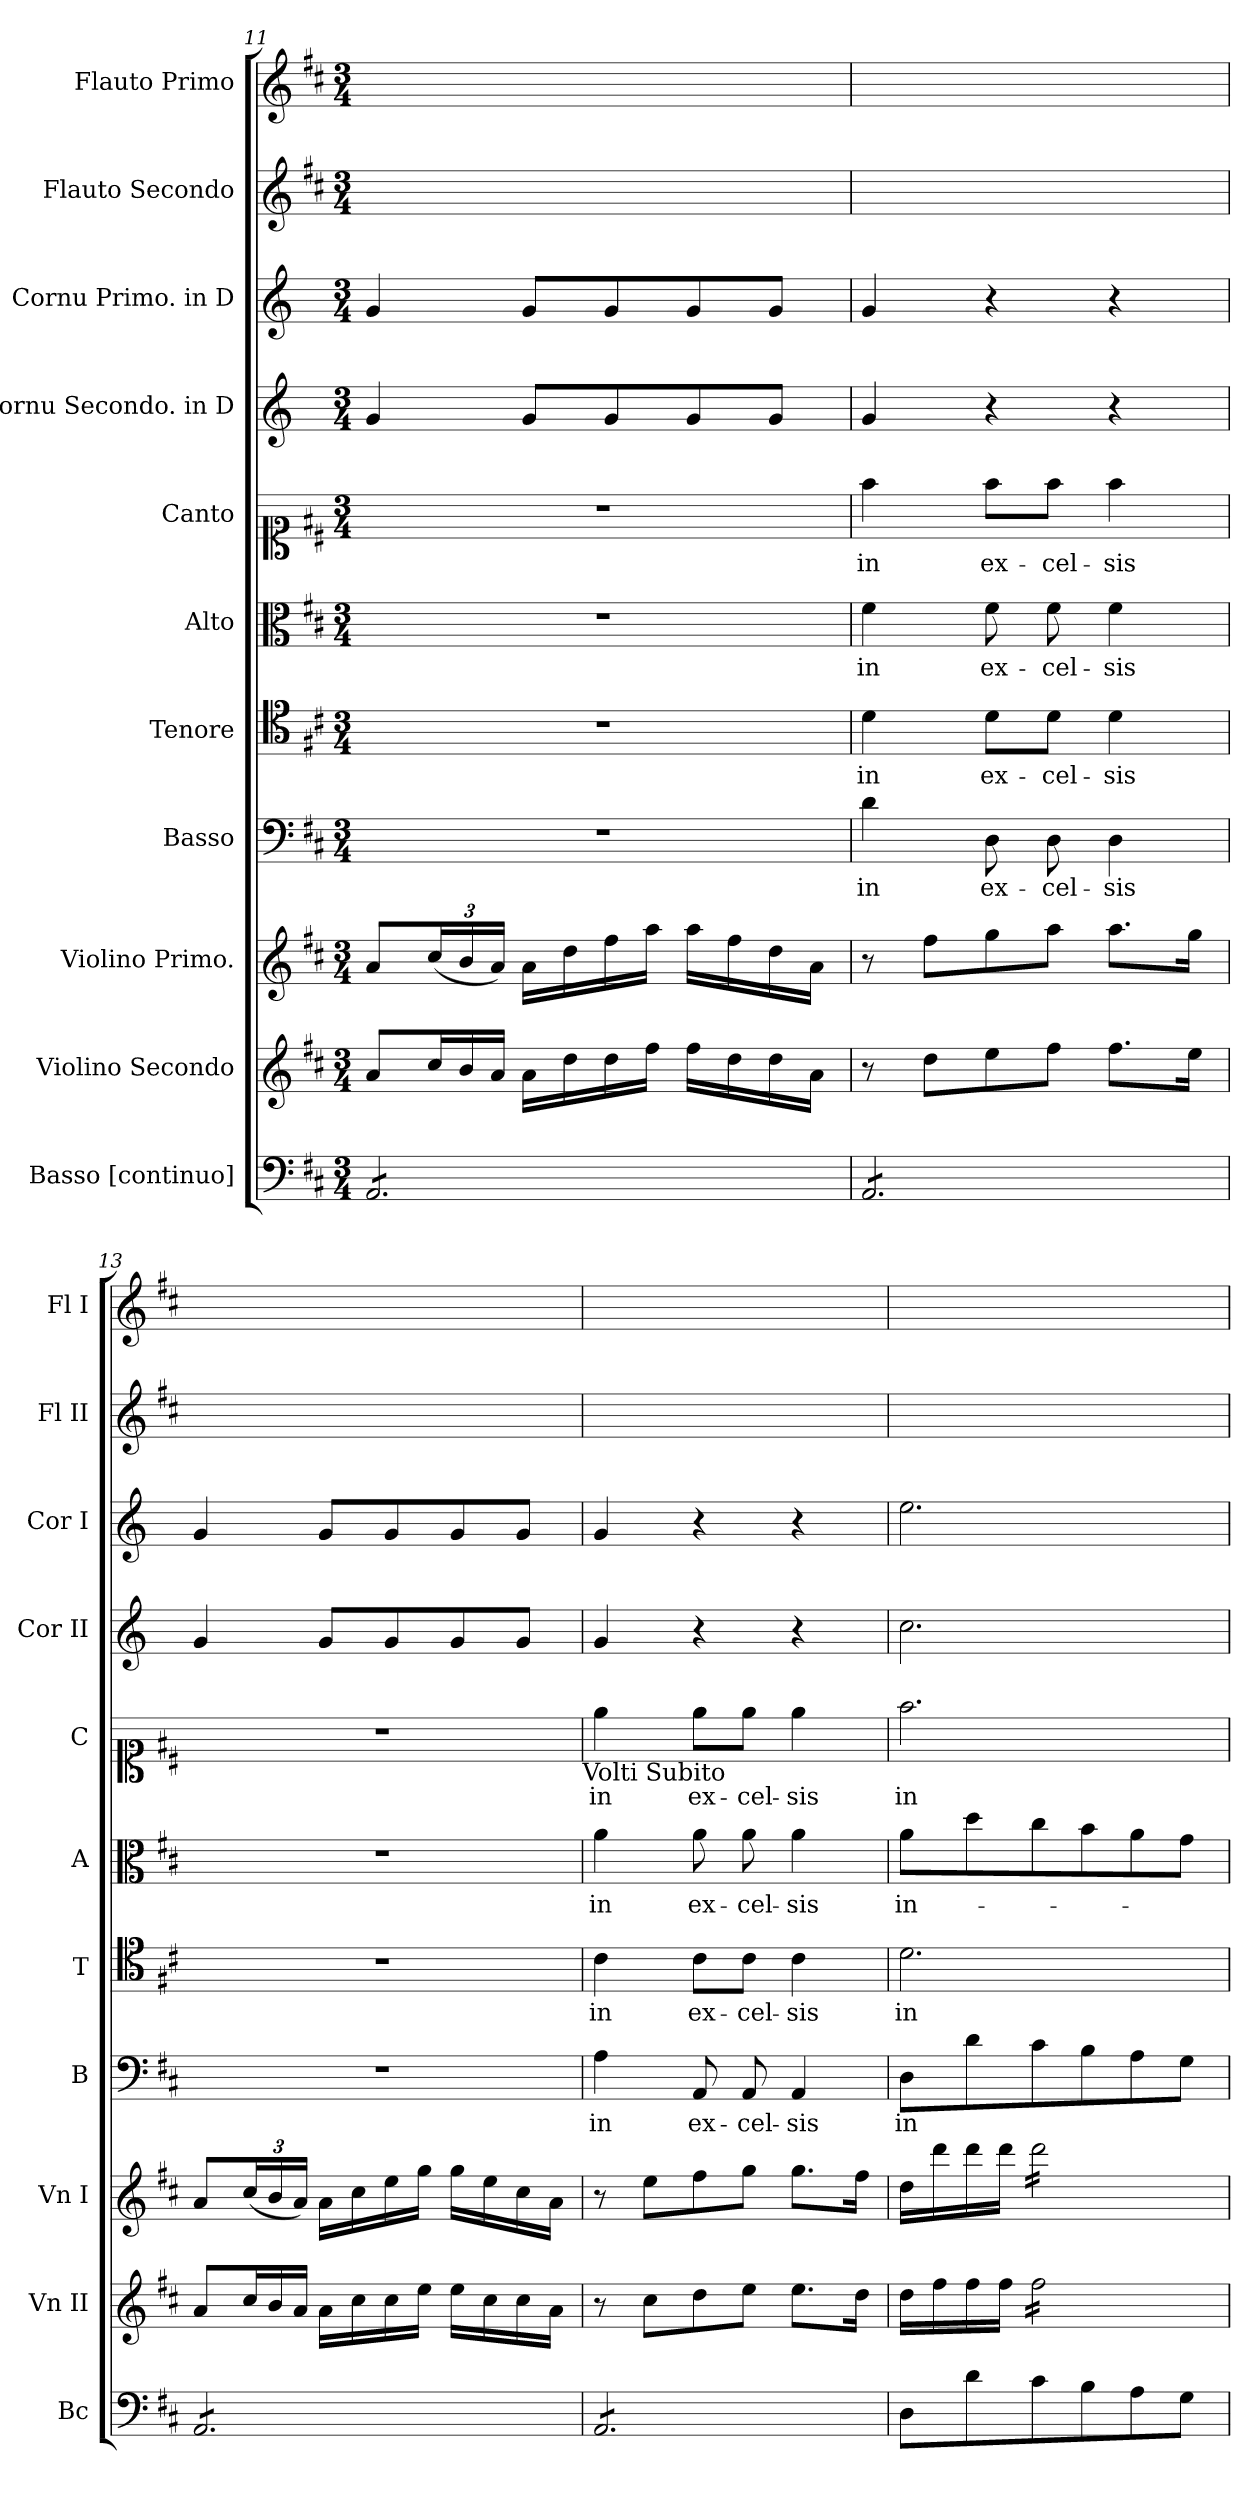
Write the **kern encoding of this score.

**kern	**kern	**kern	**kern	**text	**kern	**text	**kern	**text	**kern	**text	**kern	**kern	**kern	**kern
*part11	*part10	*part9	*part8	*part8	*part7	*part7	*part6	*part6	*part5	*part5	*part4	*part3	*part2	*part1
*staff11	*staff10	*staff9	*staff8	*staff8	*staff7	*staff7	*staff6	*staff6	*staff5	*staff5	*staff4	*staff3	*staff2	*staff1
*I"Basso [continuo]	*I"Violino Secondo	*I"Violino Primo.	*I"Basso	*	*I"Tenore	*	*I"Alto	*	*I"Canto	*	*I"Cornu Secondo. in D	*I"Cornu Primo. in D	*I"Flauto Secondo	*I"Flauto Primo
*I'Bc	*I'Vn II	*I'Vn I	*I'B	*	*I'T	*	*I'A	*	*I'C	*	*I'Cor II	*I'Cor I	*I'Fl II	*I'Fl I
*clefF4	*clefG2	*clefG2	*clefF4	*	*clefC4	*	*clefC3	*	*clefC1	*	*clefG2	*clefG2	*clefG2	*clefG2
*	*	*	*	*	*	*	*	*	*	*	*ITrd-1c-2	*ITrd-1c-2	*	*
*k[f#c#]	*k[f#c#]	*k[f#c#]	*k[f#c#]	*	*k[f#c#]	*	*k[f#c#]	*	*k[f#c#]	*	*k[f#c#]	*k[f#c#]	*k[f#c#]	*k[f#c#]
*M3/4	*M3/4	*M3/4	*M3/4	*	*M3/4	*	*M3/4	*	*M3/4	*	*M3/4	*M3/4	*M3/4	*M3/4
=11	=11	=11	=11	=11	=11	=11	=11	=11	=11	=11	=11	=11	=11	=11
*tremolo	*	*	*	*	*	*	*	*	*	*	*	*	*	*
8AA/L	8a/L	8a/L	2.r	.	2.r	.	2.r	.	2.r	.	4a/	4a/	2.ryy	2.ryy
*	*Xtuplet	*	*	*	*	*	*	*	*	*	*	*	*	*
8AA/	24cc#/L	(24cc#/L	.	.	.	.	.	.	.	.	.	.	.	.
.	24b/	24b/	.	.	.	.	.	.	.	.	.	.	.	.
.	24a/JJ	24a/JJ)	.	.	.	.	.	.	.	.	.	.	.	.
8AA/	16a\LL	16a\LL	.	.	.	.	.	.	.	.	8a/L	8a/L	.	.
.	16dd\	16dd\	.	.	.	.	.	.	.	.	.	.	.	.
8AA/	16dd\	16ff#\	.	.	.	.	.	.	.	.	8a/	8a/	.	.
.	16ff#\JJ	16aa\JJ	.	.	.	.	.	.	.	.	.	.	.	.
8AA/	16ff#\LL	16aa\LL	.	.	.	.	.	.	.	.	8a/	8a/	.	.
.	16dd\	16ff#\	.	.	.	.	.	.	.	.	.	.	.	.
8AA/J	16dd\	16dd\	.	.	.	.	.	.	.	.	8a/J	8a/J	.	.
.	16a\JJ	16a\JJ	.	.	.	.	.	.	.	.	.	.	.	.
=12	=12	=12	=12	=12	=12	=12	=12	=12	=12	=12	=12	=12	=12	=12
8AA/L	8r	8r	4d\	in	4d\	in	4f#\	in	4ff#\	in	4a/	4a/	2.ryy	2.ryy
8AA/	8dd\L	8ff#\L	.	.	.	.	.	.	.	.	.	.	.	.
8AA/	8ee\	8gg\	8D\	ex-	8d\L	ex-	8f#\	ex-	8ff#\L	ex-	4r	4r	.	.
8AA/	8ff#\J	8aa\J	8D\	-cel-	8d\J	-cel-	8f#\	-cel-	8ff#\J	-cel-	.	.	.	.
8AA/	8.ff#\L	8.aa\L	4D\	-sis	4d\	-sis	4f#\	-sis	4ff#\	-sis	4r	4r	.	.
8AA/J	.	.	.	.	.	.	.	.	.	.	.	.	.	.
.	16ee\Jk	16gg\Jk	.	.	.	.	.	.	.	.	.	.	.	.
=13	=13	=13	=13	=13	=13	=13	=13	=13	=13	=13	=13	=13	=13	=13
8AA/L	8a/L	8a/L	2.r	.	2.r	.	2.r	.	2.r	.	4a/	4a/	2.ryy	2.ryy
8AA/	24cc#/L	(24cc#/L	.	.	.	.	.	.	.	.	.	.	.	.
.	24b/	24b/	.	.	.	.	.	.	.	.	.	.	.	.
.	24a/JJ	24a/JJ)	.	.	.	.	.	.	.	.	.	.	.	.
8AA/	16a\LL	16a\LL	.	.	.	.	.	.	.	.	8a/L	8a/L	.	.
.	16cc#\	16cc#\	.	.	.	.	.	.	.	.	.	.	.	.
8AA/	16cc#\	16ee\	.	.	.	.	.	.	.	.	8a/	8a/	.	.
.	16ee\JJ	16gg\JJ	.	.	.	.	.	.	.	.	.	.	.	.
8AA/	16ee\LL	16gg\LL	.	.	.	.	.	.	.	.	8a/	8a/	.	.
.	16cc#\	16ee\	.	.	.	.	.	.	.	.	.	.	.	.
8AA/J	16cc#\	16cc#\	.	.	.	.	.	.	.	.	8a/J	8a/J	.	.
.	16a\JJ	16a\JJ	.	.	.	.	.	.	.	.	.	.	.	.
!	!	!	!	!	!	!	!	!	!LO:TX:b:t=Volti Subito	!	!	!	!	!
=14	=14	=14	=14	=14	=14	=14	=14	=14	=14	=14	=14	=14	=14	=14
8AA/L	8r	8r	4A\	in	4c#\	in	4a\	in	4ee\	in	4a/	4a/	2.ryy	2.ryy
8AA/	8cc#\L	8ee\L	.	.	.	.	.	.	.	.	.	.	.	.
8AA/	8dd\	8ff#\	8AA/	ex-	8c#\L	ex-	8a\	ex-	8ee\L	ex-	4r	4r	.	.
8AA/	8ee\J	8gg\J	8AA/	-cel-	8c#\J	-cel-	8a\	-cel-	8ee\J	-cel-	.	.	.	.
8AA/	8.ee\L	8.gg\L	4AA/	-sis	4c#\	-sis	4a\	-sis	4ee\	-sis	4r	4r	.	.
8AA/J	.	.	.	.	.	.	.	.	.	.	.	.	.	.
*Xtremolo	*	*	*	*	*	*	*	*	*	*	*	*	*	*
.	16dd\Jk	16ff#\Jk	.	.	.	.	.	.	.	.	.	.	.	.
=15	=15	=15	=15	=15	=15	=15	=15	=15	=15	=15	=15	=15	=15	=15
8D\L	16dd\LL	16dd\LL	8D\L	in	2.d\	in	8a\L	in-	2.ff#\	in	2.dd\	2.ff#\	2.ryy	2.ryy
.	16ff#\	16ddd\	.	.	.	.	.	.	.	.	.	.	.	.
8d\	16ff#\	16ddd\	8d\	.	.	.	8dd\	.	.	.	.	.	.	.
.	16ff#\JJ	16ddd\JJ	.	.	.	.	.	.	.	.	.	.	.	.
*	*tremolo	*	*	*	*	*	*	*	*	*	*	*	*	*
*	*	*tremolo	*	*	*	*	*	*	*	*	*	*	*	*
8c#\	16ff#\LL	16ddd\LL	8c#\	.	.	.	8cc#\	.	.	.	.	.	.	.
.	16ff#\	16ddd\	.	.	.	.	.	.	.	.	.	.	.	.
8B\	16ff#\	16ddd\	8B\	.	.	.	8b\	.	.	.	.	.	.	.
.	16ff#\	16ddd\	.	.	.	.	.	.	.	.	.	.	.	.
8A\	16ff#\	16ddd\	8A\	.	.	.	8a\	.	.	.	.	.	.	.
.	16ff#\	16ddd\	.	.	.	.	.	.	.	.	.	.	.	.
8G\J	16ff#\	16ddd\	8G\J	.	.	.	8g\J	.	.	.	.	.	.	.
.	16ff#\JJ	16ddd\JJ	.	.	.	.	.	.	.	.	.	.	.	.
*	*	*Xtremolo	*	*	*	*	*	*	*	*	*	*	*	*
*	*Xtremolo	*	*	*	*	*	*	*	*	*	*	*	*	*
=	=	=	=	=	=	=	=	=	=	=	=	=	=	=
*-	*-	*-	*-	*-	*-	*-	*-	*-	*-	*-	*-	*-	*-	*-
